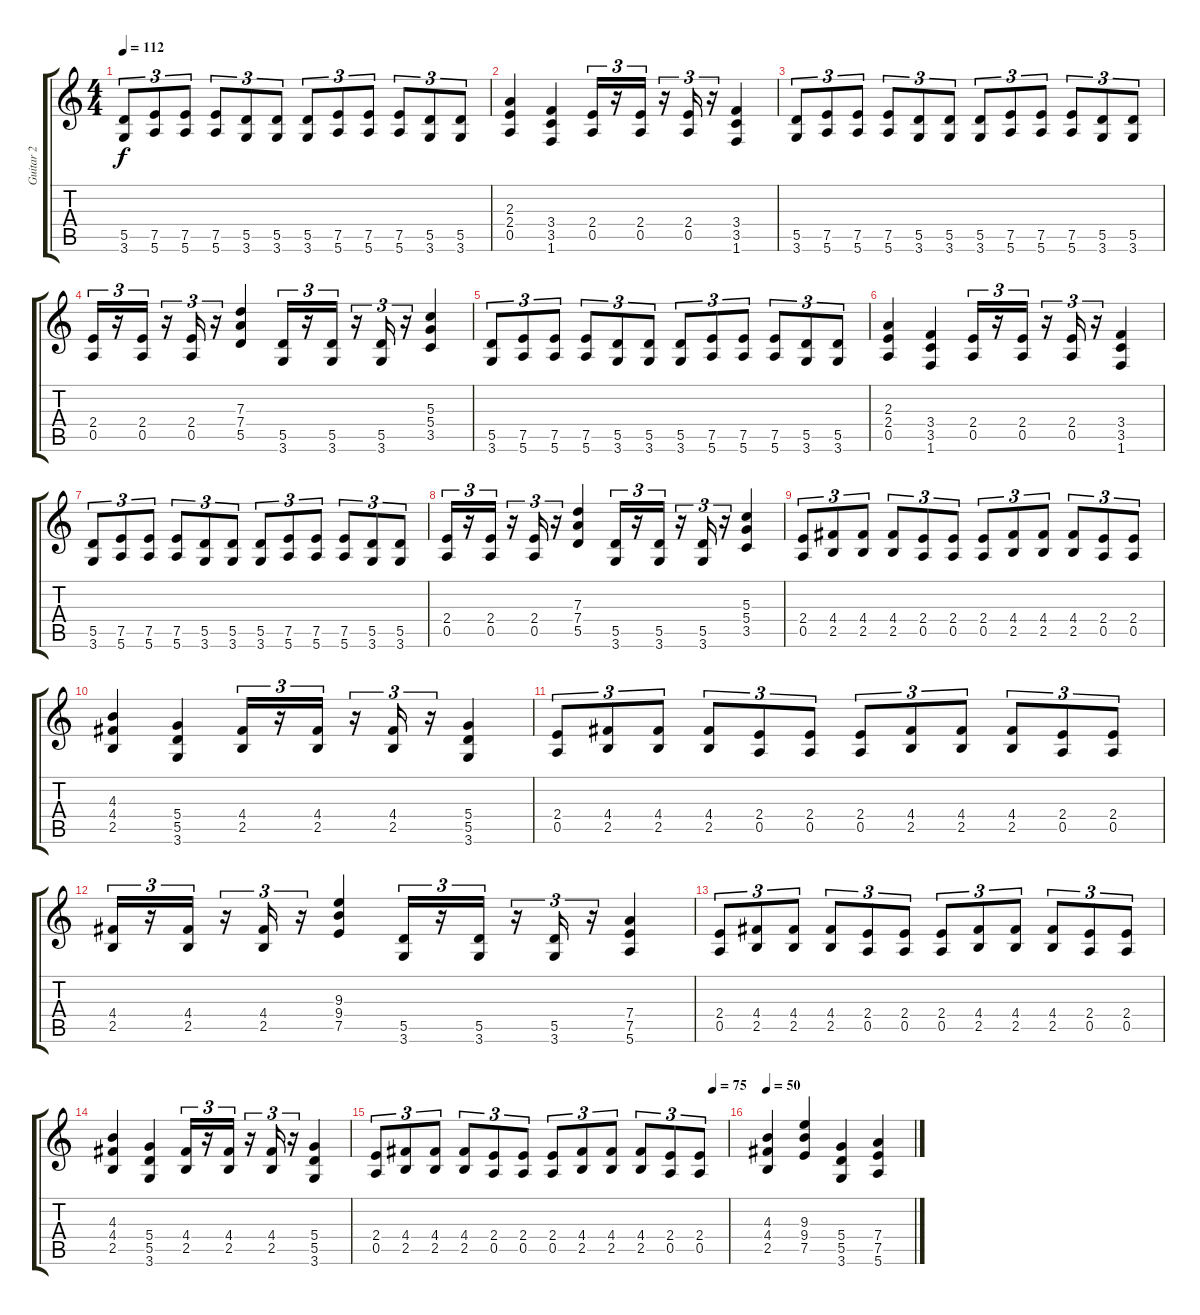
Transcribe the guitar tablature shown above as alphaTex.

\track ("Guitar 2" "Guitar 2") {instrument distortionguitar}
\staff {score tabs}
\tuning (E4 B3 G3 D3 A2 E2) {hide}
\ts (4 4)
\tempo 112
\clef g2
\ks c
(5.5 3.6).8{tu (3 2) dy f} (7.5 5.6).8{tu (3 2)} (7.5 5.6).8{tu (3 2)} (7.5 5.6).8{tu (3 2)} (5.5 3.6).8{tu (3 2)} (5.5 3.6).8{tu (3 2)} (5.5 3.6).8{tu (3 2)} (7.5 5.6).8{tu (3 2)} (7.5 5.6).8{tu (3 2)} (7.5 5.6).8{tu (3 2)} (5.5 3.6).8{tu (3 2)} (5.5 3.6).8{tu (3 2)} |
(2.3 2.4 0.5).4 (3.4 3.5 1.6).4 (2.4 0.5).16{tu (3 2)} r.16{tu (3 2)} (2.4 0.5).16{tu (3 2)} r.16{tu (3 2)} (2.4 0.5).16{tu (3 2)} r.16{tu (3 2)} (3.4 3.5 1.6).4 |
(5.5 3.6).8{tu (3 2)} (7.5 5.6).8{tu (3 2)} (7.5 5.6).8{tu (3 2)} (7.5 5.6).8{tu (3 2)} (5.5 3.6).8{tu (3 2)} (5.5 3.6).8{tu (3 2)} (5.5 3.6).8{tu (3 2)} (7.5 5.6).8{tu (3 2)} (7.5 5.6).8{tu (3 2)} (7.5 5.6).8{tu (3 2)} (5.5 3.6).8{tu (3 2)} (5.5 3.6).8{tu (3 2)} |
(2.4 0.5).16{tu (3 2)} r.16{tu (3 2)} (2.4 0.5).16{tu (3 2)} r.16{tu (3 2)} (2.4 0.5).16{tu (3 2)} r.16{tu (3 2)} (7.3 7.4 5.5).4 (5.5 3.6).16{tu (3 2)} r.16{tu (3 2)} (5.5 3.6).16{tu (3 2)} r.16{tu (3 2)} (5.5 3.6).16{tu (3 2)} r.16{tu (3 2)} (5.3 5.4 3.5).4 |
(5.5 3.6).8{tu (3 2)} (7.5 5.6).8{tu (3 2)} (7.5 5.6).8{tu (3 2)} (7.5 5.6).8{tu (3 2)} (5.5 3.6).8{tu (3 2)} (5.5 3.6).8{tu (3 2)} (5.5 3.6).8{tu (3 2)} (7.5 5.6).8{tu (3 2)} (7.5 5.6).8{tu (3 2)} (7.5 5.6).8{tu (3 2)} (5.5 3.6).8{tu (3 2)} (5.5 3.6).8{tu (3 2)} |
(2.3 2.4 0.5).4 (3.4 3.5 1.6).4 (2.4 0.5).16{tu (3 2)} r.16{tu (3 2)} (2.4 0.5).16{tu (3 2)} r.16{tu (3 2)} (2.4 0.5).16{tu (3 2)} r.16{tu (3 2)} (3.4 3.5 1.6).4 |
(5.5 3.6).8{tu (3 2)} (7.5 5.6).8{tu (3 2)} (7.5 5.6).8{tu (3 2)} (7.5 5.6).8{tu (3 2)} (5.5 3.6).8{tu (3 2)} (5.5 3.6).8{tu (3 2)} (5.5 3.6).8{tu (3 2)} (7.5 5.6).8{tu (3 2)} (7.5 5.6).8{tu (3 2)} (7.5 5.6).8{tu (3 2)} (5.5 3.6).8{tu (3 2)} (5.5 3.6).8{tu (3 2)} |
(2.4 0.5).16{tu (3 2)} r.16{tu (3 2)} (2.4 0.5).16{tu (3 2)} r.16{tu (3 2)} (2.4 0.5).16{tu (3 2)} r.16{tu (3 2)} (7.3 7.4 5.5).4 (5.5 3.6).16{tu (3 2)} r.16{tu (3 2)} (5.5 3.6).16{tu (3 2)} r.16{tu (3 2)} (5.5 3.6).16{tu (3 2)} r.16{tu (3 2)} (5.3 5.4 3.5).4 |
(2.4 0.5).8{tu (3 2)} (4.4 2.5).8{tu (3 2)} (4.4 2.5).8{tu (3 2)} (4.4 2.5).8{tu (3 2)} (2.4 0.5).8{tu (3 2)} (2.4 0.5).8{tu (3 2)} (2.4 0.5).8{tu (3 2)} (4.4 2.5).8{tu (3 2)} (4.4 2.5).8{tu (3 2)} (4.4 2.5).8{tu (3 2)} (2.4 0.5).8{tu (3 2)} (2.4 0.5).8{tu (3 2)} |
(4.3 4.4 2.5).4 (5.4 5.5 3.6).4 (4.4 2.5).16{tu (3 2)} r.16{tu (3 2)} (4.4 2.5).16{tu (3 2)} r.16{tu (3 2)} (4.4 2.5).16{tu (3 2)} r.16{tu (3 2)} (5.4 5.5 3.6).4 |
(2.4 0.5).8{tu (3 2)} (4.4 2.5).8{tu (3 2)} (4.4 2.5).8{tu (3 2)} (4.4 2.5).8{tu (3 2)} (2.4 0.5).8{tu (3 2)} (2.4 0.5).8{tu (3 2)} (2.4 0.5).8{tu (3 2)} (4.4 2.5).8{tu (3 2)} (4.4 2.5).8{tu (3 2)} (4.4 2.5).8{tu (3 2)} (2.4 0.5).8{tu (3 2)} (2.4 0.5).8{tu (3 2)} |
(4.4 2.5).16{tu (3 2)} r.16{tu (3 2)} (4.4 2.5).16{tu (3 2)} r.16{tu (3 2)} (4.4 2.5).16{tu (3 2)} r.16{tu (3 2)} (9.3 9.4 7.5).4 (5.5 3.6).16{tu (3 2)} r.16{tu (3 2)} (5.5 3.6).16{tu (3 2)} r.16{tu (3 2)} (5.5 3.6).16{tu (3 2)} r.16{tu (3 2)} (7.4 7.5 5.6).4 |
(2.4 0.5).8{tu (3 2)} (4.4 2.5).8{tu (3 2)} (4.4 2.5).8{tu (3 2)} (4.4 2.5).8{tu (3 2)} (2.4 0.5).8{tu (3 2)} (2.4 0.5).8{tu (3 2)} (2.4 0.5).8{tu (3 2)} (4.4 2.5).8{tu (3 2)} (4.4 2.5).8{tu (3 2)} (4.4 2.5).8{tu (3 2)} (2.4 0.5).8{tu (3 2)} (2.4 0.5).8{tu (3 2)} |
(4.3 4.4 2.5).4 (5.4 5.5 3.6).4 (4.4 2.5).16{tu (3 2)} r.16{tu (3 2)} (4.4 2.5).16{tu (3 2)} r.16{tu (3 2)} (4.4 2.5).16{tu (3 2)} r.16{tu (3 2)} (5.4 5.5 3.6).4 |
\tempo (75 0.9583333333333334)
(2.4 0.5).8{tu (3 2)} (4.4 2.5).8{tu (3 2)} (4.4 2.5).8{tu (3 2)} (4.4 2.5).8{tu (3 2)} (2.4 0.5).8{tu (3 2)} (2.4 0.5).8{tu (3 2)} (2.4 0.5).8{tu (3 2)} (4.4 2.5).8{tu (3 2)} (4.4 2.5).8{tu (3 2)} (4.4 2.5).8{tu (3 2)} (2.4 0.5).8{tu (3 2)} (2.4 0.5).8{tu (3 2)} |
\tempo 50
(4.3 4.4 2.5).4 (9.3 9.4 7.5).4 (5.4 5.5 3.6).4 (7.4 7.5 5.6).4
